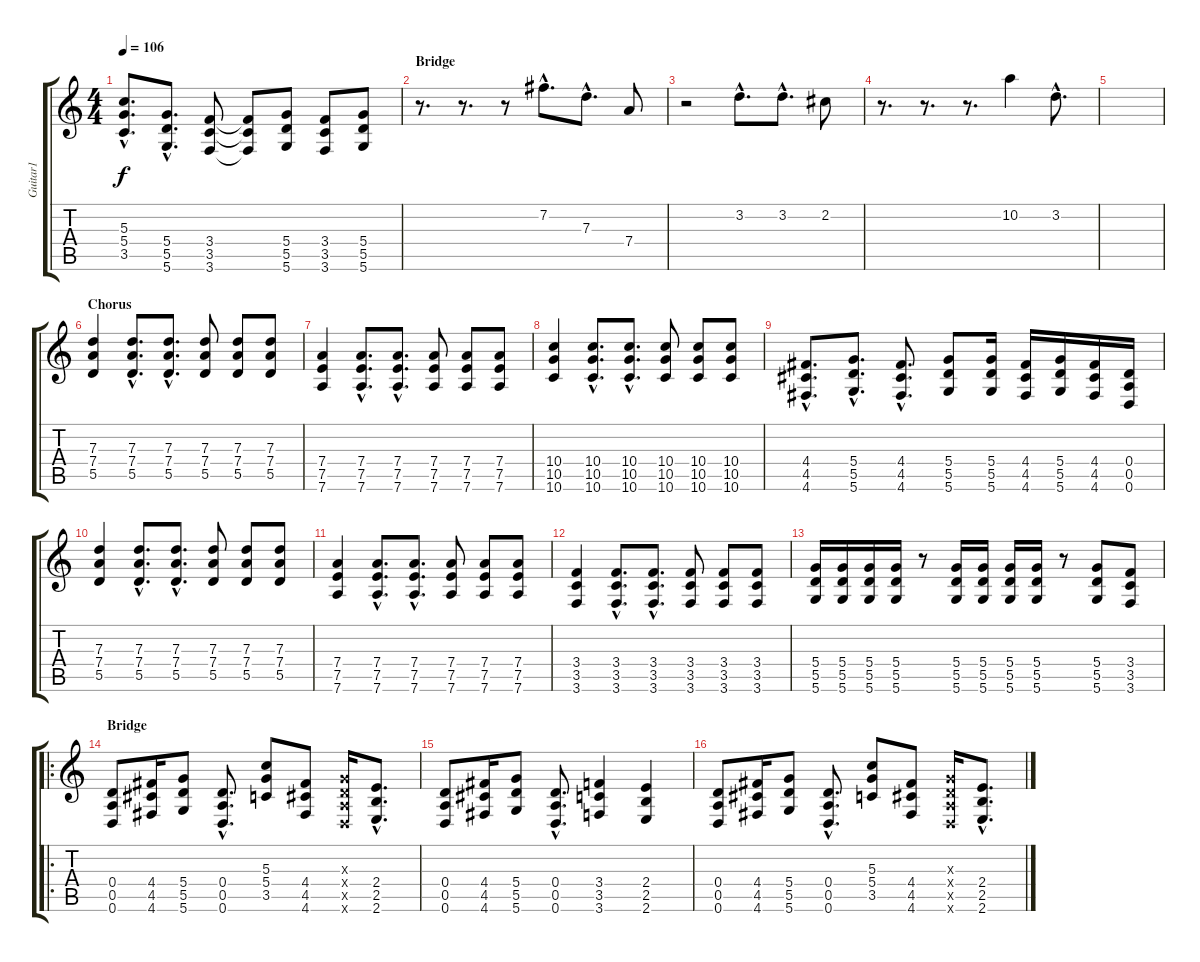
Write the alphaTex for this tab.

\track ("Guitar1" "Guitar1") {instrument distortionguitar}
\staff {score tabs}
\tuning (E4 B3 G3 D3 A2 D2) {hide}
\ts (4 4)
\tempo 106
\clef g2
\ks c
(5.3{hac} 5.4{hac} 3.5{hac}).8{d dy f} (5.4{hac} 5.5{hac} 5.6{hac}).8{d} (3.4 3.5 3.6).8 (3.4{t} 3.5{t} 3.6{t}).8 (5.4 5.5 5.6).8 (3.4 3.5 3.6).8 (5.4 5.5 5.6).8 |
\section ("" "Bridge")
r.8{d} r.8{d} r.8 7.2{hac}.8{d} 7.3{hac}.8{d} 7.4.8 |
r.2 3.2{hac}.8{d} 3.2{hac}.8{d} 2.2.8 |
r.8{d} r.8{d} r.8{d} 10.2.4 3.2{hac}.8{d} |
|
\section ("" "Chorus")
(7.3 7.4 5.5).4 (7.3{hac} 7.4{hac} 5.5{hac}).8{d} (7.3{hac} 7.4{hac} 5.5{hac}).8{d} (7.3 7.4 5.5).8 (7.3 7.4 5.5).8 (7.3 7.4 5.5).8 |
(7.4 7.5 7.6).4 (7.4{hac} 7.5{hac} 7.6{hac}).8{d} (7.4{hac} 7.5{hac} 7.6{hac}).8{d} (7.4 7.5 7.6).8 (7.4 7.5 7.6).8 (7.4 7.5 7.6).8 |
(10.4 10.5 10.6).4 (10.4{hac} 10.5{hac} 10.6{hac}).8{d} (10.4{hac} 10.5{hac} 10.6{hac}).8{d} (10.4 10.5 10.6).8 (10.4 10.5 10.6).8 (10.4 10.5 10.6).8 |
(4.4{hac} 4.5{hac} 4.6{hac}).8{d} (5.4{hac} 5.5{hac} 5.6{hac}).8{d} (4.4{hac} 4.5{hac} 4.6{hac}).8{d} (5.4 5.5 5.6).8 (5.4 5.5 5.6).16 (4.4 4.5 4.6).16 (5.4 5.5 5.6).16 (4.4 4.5 4.6).16 (0.4 0.5 0.6).16 |
(7.3 7.4 5.5).4 (7.3{hac} 7.4{hac} 5.5{hac}).8{d} (7.3{hac} 7.4{hac} 5.5{hac}).8{d} (7.3 7.4 5.5).8 (7.3 7.4 5.5).8 (7.3 7.4 5.5).8 |
(7.4 7.5 7.6).4 (7.4{hac} 7.5{hac} 7.6{hac}).8{d} (7.4{hac} 7.5{hac} 7.6{hac}).8{d} (7.4 7.5 7.6).8 (7.4 7.5 7.6).8 (7.4 7.5 7.6).8 |
(3.4 3.5 3.6).4 (3.4{hac} 3.5{hac} 3.6{hac}).8{d} (3.4{hac} 3.5{hac} 3.6{hac}).8{d} (3.4 3.5 3.6).8 (3.4 3.5 3.6).8 (3.4 3.5 3.6).8 |
(5.4 5.5 5.6).16 (5.4 5.5 5.6).16 (5.4 5.5 5.6).16 (5.4 5.5 5.6).16 r.8 (5.4 5.5 5.6).16 (5.4 5.5 5.6).16 (5.4 5.5 5.6).16 (5.4 5.5 5.6).16 r.8 (5.4 5.5 5.6).8 (3.4 3.5 3.6).8 |
\ro
\section ("" "Bridge")
(0.4 0.5 0.6).8 (4.4 4.5 4.6).16 (5.4 5.5 5.6).8 (0.4{hac} 0.5{hac} 0.6{hac}).8{d} (5.3 5.4 3.5).8 (4.4 4.5 4.6).8 (0.3{x} 0.4{x} 0.5{x} 0.6{x}).16 (2.4{hac} 2.5{hac} 2.6{hac}).8{d} |
(0.4 0.5 0.6).8 (4.4 4.5 4.6).16 (5.4 5.5 5.6).8 (0.4{hac} 0.5{hac} 0.6{hac}).8{d} (3.4 3.5 3.6).4 (2.4 2.5 2.6).4 |
(0.4 0.5 0.6).8 (4.4 4.5 4.6).16 (5.4 5.5 5.6).8 (0.4{hac} 0.5{hac} 0.6{hac}).8{d} (5.3 5.4 3.5).8 (4.4 4.5 4.6).8 (0.3{x} 0.4{x} 0.5{x} 0.6{x}).16 (2.4{hac} 2.5{hac} 2.6{hac}).8{d}
